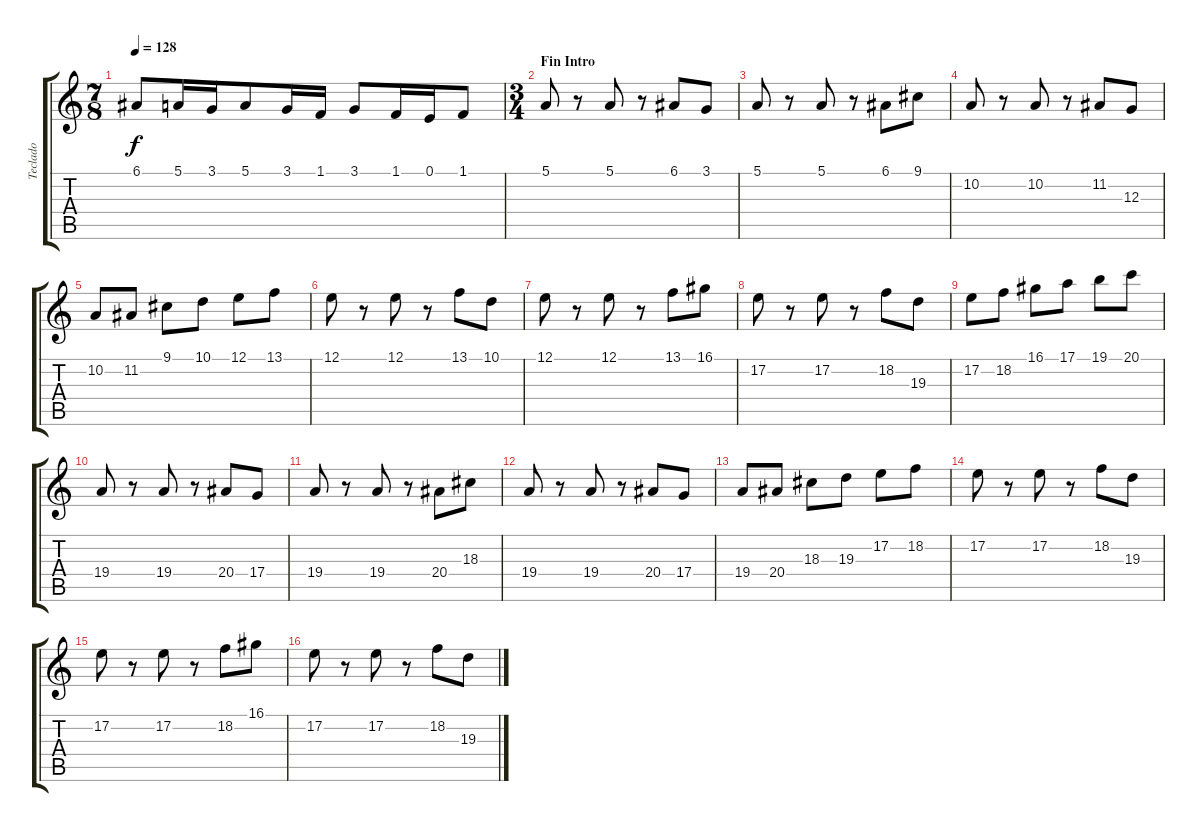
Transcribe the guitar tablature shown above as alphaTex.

\track ("Teclado" "Teclado") {instrument synthstrings1}
\staff {score tabs}
\tuning (E4 B3 G3 D3 A2 E2) {hide}
\ts (7 8)
\tempo 128
\clef g2
\ks c
6.1.8{dy f} 5.1.16 3.1.16 5.1.8 3.1.16 1.1.16 3.1.8 1.1.16 0.1.16 1.1.8 |
\ts (3 4)
\section ("" "Fin Intro")
5.1.8 r.8 5.1.8 r.8 6.1.8 3.1.8 |
5.1.8 r.8 5.1.8 r.8 6.1.8 9.1.8 |
10.2.8 r.8 10.2.8 r.8 11.2.8 12.3.8 |
10.2.8 11.2.8 9.1.8 10.1.8 12.1.8 13.1.8 |
12.1.8 r.8 12.1.8 r.8 13.1.8 10.1.8 |
12.1.8 r.8 12.1.8 r.8 13.1.8 16.1.8 |
17.2.8 r.8 17.2.8 r.8 18.2.8 19.3.8 |
17.2.8 18.2.8 16.1.8 17.1.8 19.1.8 20.1.8 |
19.4.8 r.8 19.4.8 r.8 20.4.8 17.4.8 |
19.4.8 r.8 19.4.8 r.8 20.4.8 18.3.8 |
19.4.8 r.8 19.4.8 r.8 20.4.8 17.4.8 |
19.4.8 20.4.8 18.3.8 19.3.8 17.2.8 18.2.8 |
17.2.8 r.8 17.2.8 r.8 18.2.8 19.3.8 |
17.2.8 r.8 17.2.8 r.8 18.2.8 16.1.8 |
17.2.8 r.8 17.2.8 r.8 18.2.8 19.3.8
